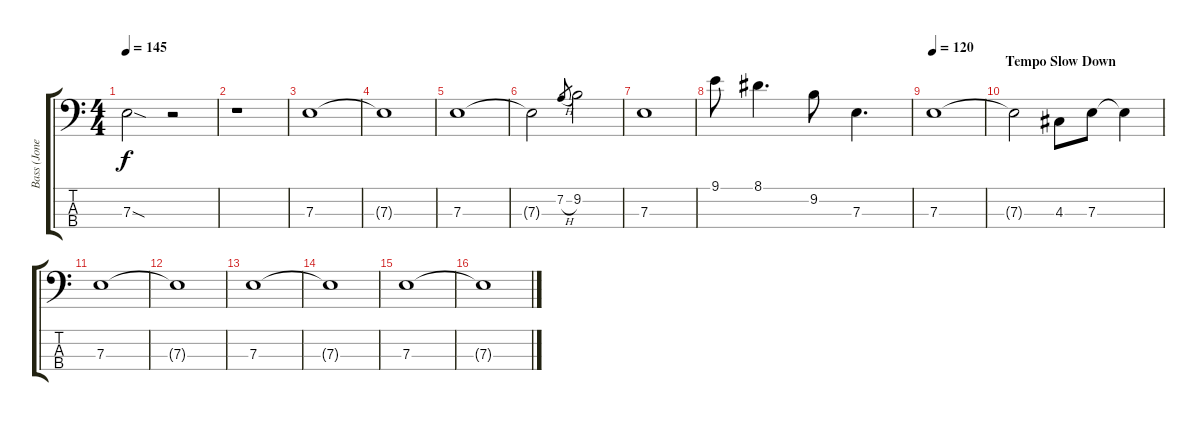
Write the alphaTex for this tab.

\track ("Bass (Jones)" "Bass (Jone") {instrument electricbassfinger}
\staff {score tabs}
\tuning (G2 D2 A1 E1) {hide}
\ts (4 4)
\tempo 145
\clef f4
\ks c
7.3{sod}.2{dy f} r.2 |
r.1 |
7.3.1 |
7.3{t}.1 |
7.3.1 |
7.3{t}.2 7.2{h}.8{gr} 9.2.2 |
7.3.1 |
9.1.8 8.1.4{d} 9.2.8 7.3.4{d} |
\tempo 120
7.3.1 |
\section ("" "Tempo Slow Down")
7.3{t}.2 4.3.8 7.3.8 7.3{t}.4 |
7.3.1 |
7.3{t}.1 |
7.3.1 |
7.3{t}.1 |
7.3.1 |
7.3{t}.1
